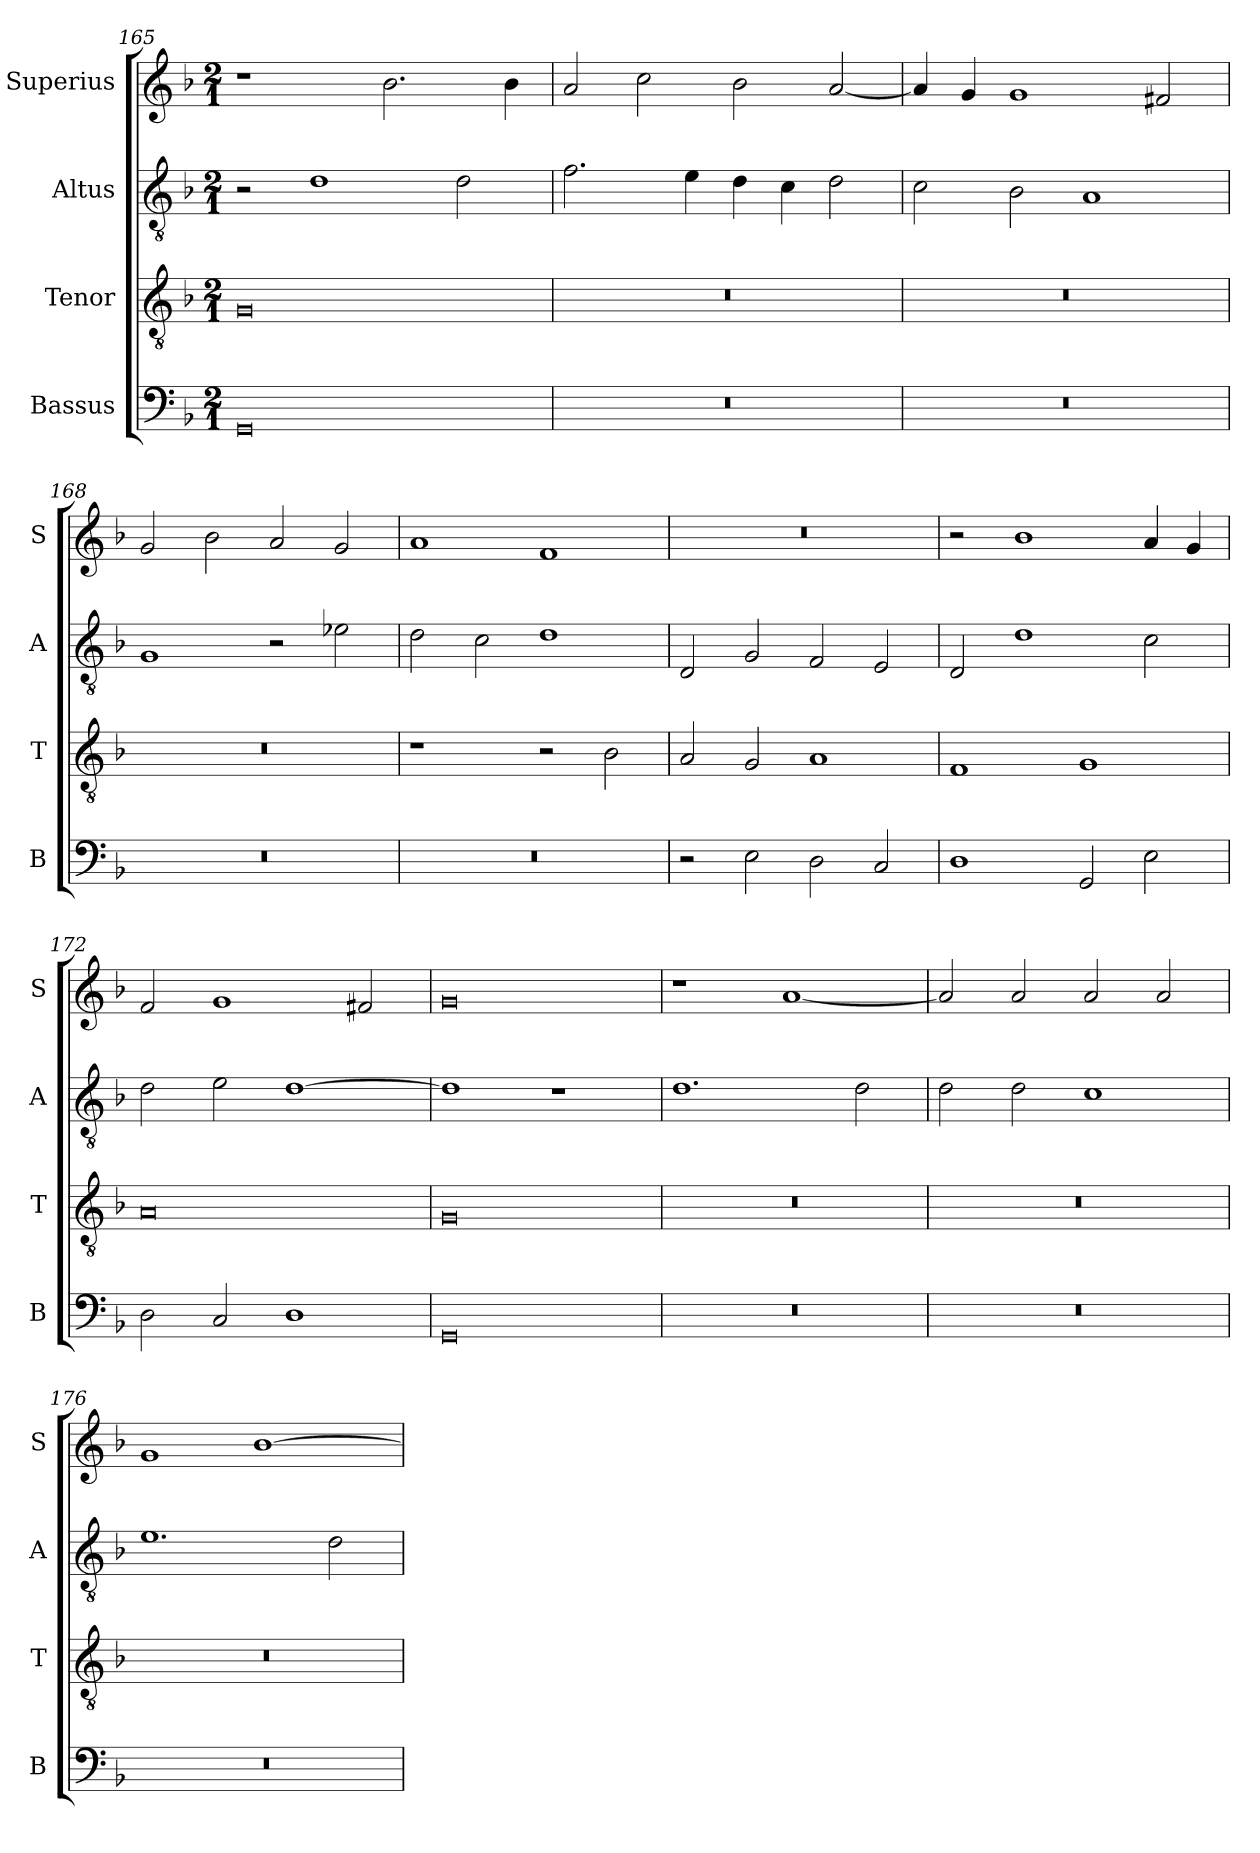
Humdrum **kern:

**kern	**kern	**kern	**kern
*part4	*part3	*part2	*part1
*staff4	*staff3	*staff2	*staff1
*I"Bassus	*I"Tenor	*I"Altus	*I"Superius
*I'B	*I'T	*I'A	*I'S
*clefF4	*clefGv2	*clefGv2	*clefG2
*k[b-]	*k[b-]	*k[b-]	*k[b-]
*F:	*F:	*F:	*F:
*M2/1	*M2/1	*M2/1	*M2/1
=165	=165	=165	=165
0GG	0G	2r	1r
.	.	1d	.
.	.	.	2.b-
.	.	2d	.
.	.	.	4b-
=166	=166	=166	=166
0r	0r	2.f	2a
.	.	.	2cc
.	.	4e	.
.	.	4d	2b-
.	.	4c	.
.	.	2d	[2a
=167	=167	=167	=167
0r	0r	2c	4a]
.	.	.	4g
.	.	2B-	1g
.	.	1A	.
.	.	.	2f#X
=168	=168	=168	=168
0r	0r	1G	2g
.	.	.	2b-
.	.	2r	2a
.	.	2e-X	2g
=169	=169	=169	=169
0r	1r	2d	1a
.	.	2c	.
.	2r	1d	1f
.	2B-	.	.
=170	=170	=170	=170
2r	2A	2D	0r
2E	2G	2G	.
2D	1A	2F	.
2C	.	2E	.
=171	=171	=171	=171
1D	1F	2D	2r
.	.	1d	1b-
2GG	1G	.	.
2E	.	2c	4a
.	.	.	4g
=172	=172	=172	=172
2D	0A	2d	2f
2C	.	2e	1g
1D	.	[1d	.
.	.	.	2f#X
=173	=173	=173	=173
0GG	0G	1d]	0g
.	.	1r	.
=174	=174	=174	=174
0r	0r	1.d	1r
.	.	.	[1a
.	.	2d	.
=175	=175	=175	=175
0r	0r	2d	2a]
.	.	2d	2a
.	.	1c	2a
.	.	.	2a
=176	=176	=176	=176
0r	0r	1.e	1g
.	.	.	[1b-
.	.	2d	.
=	=	=	=
*-	*-	*-	*-
